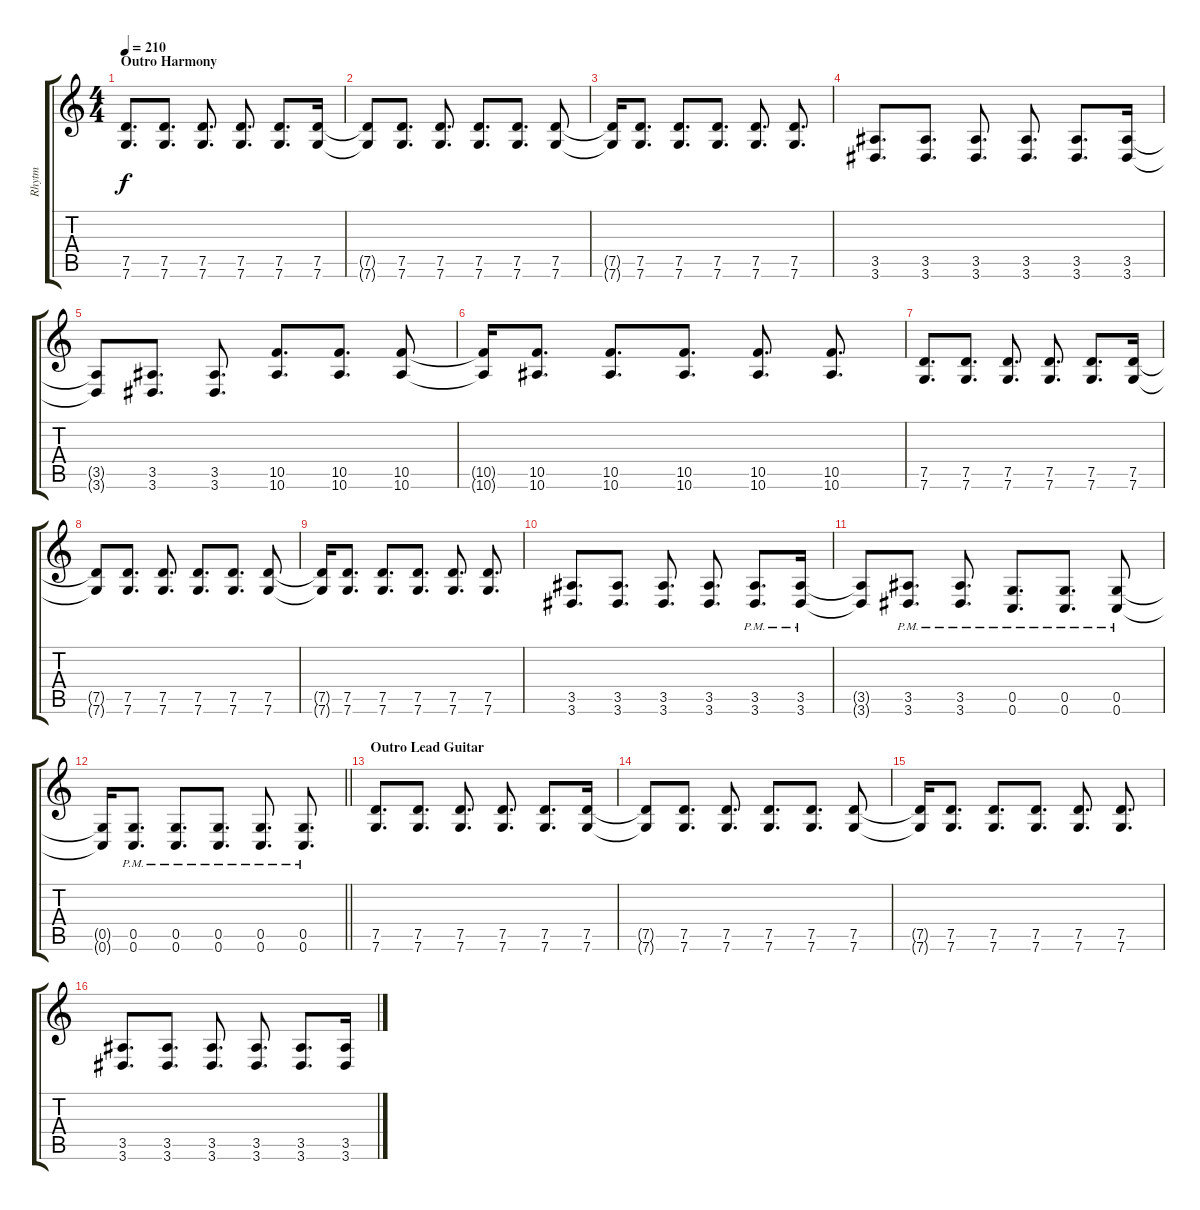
\track ("Rhytm" "Rhytm") {instrument distortionguitar}
\staff {score tabs}
\tuning (D4 A3 F3 C3 G2 C2) {hide}
\ts (4 4)
\section ("" "Outro Harmony")
\tempo 210
\clef g2
\ks c
(7.5 7.6).8{d dy f volume 10} (7.5 7.6).8{d} (7.5 7.6).8{d} (7.5 7.6).8{d} (7.5 7.6).8{d} (7.5 7.6).16 |
(7.5{t} 7.6{t}).8 (7.5 7.6).8{d} (7.5 7.6).8{d} (7.5 7.6).8{d} (7.5 7.6).8{d} (7.5 7.6).8 |
(7.5{t} 7.6{t}).16 (7.5 7.6).8{d} (7.5 7.6).8{d} (7.5 7.6).8{d} (7.5 7.6).8{d} (7.5 7.6).8{d} |
(3.5 3.6).8{d} (3.5 3.6).8{d} (3.5 3.6).8{d} (3.5 3.6).8{d} (3.5 3.6).8{d} (3.5 3.6).16 |
(3.5{t} 3.6{t}).8 (3.5 3.6).8{d} (3.5 3.6).8{d} (10.5 10.6).8{d} (10.5 10.6).8{d} (10.5 10.6).8 |
(10.5{t} 10.6{t}).16 (10.5 10.6).8{d} (10.5 10.6).8{d} (10.5 10.6).8{d} (10.5 10.6).8{d} (10.5 10.6).8{d} |
(7.5 7.6).8{d} (7.5 7.6).8{d} (7.5 7.6).8{d} (7.5 7.6).8{d} (7.5 7.6).8{d} (7.5 7.6).16 |
(7.5{t} 7.6{t}).8 (7.5 7.6).8{d} (7.5 7.6).8{d} (7.5 7.6).8{d} (7.5 7.6).8{d} (7.5 7.6).8 |
(7.5{t} 7.6{t}).16 (7.5 7.6).8{d} (7.5 7.6).8{d} (7.5 7.6).8{d} (7.5 7.6).8{d} (7.5 7.6).8{d} |
(3.5 3.6).8{d} (3.5 3.6).8{d} (3.5 3.6).8{d} (3.5 3.6).8{d} (3.5{pm} 3.6{pm}).8{d} (3.5{pm} 3.6{pm}).16 |
(3.5{t} 3.6{t}).8 (3.5{pm} 3.6{pm}).8{d} (3.5{pm} 3.6{pm}).8{d} (0.5{pm} 0.6{pm}).8{d} (0.5{pm} 0.6{pm}).8{d} (0.5{pm} 0.6{pm}).8 |
\barLineRight lightlight
(0.5{t} 0.6{t}).16 (0.5{pm} 0.6{pm}).8{d} (0.5{pm} 0.6{pm}).8{d} (0.5{pm} 0.6{pm}).8{d} (0.5{pm} 0.6{pm}).8{d} (0.5{pm} 0.6{pm}).8{d} |
\section ("" "Outro Lead Guitar")
(7.5 7.6).8{d} (7.5 7.6).8{d} (7.5 7.6).8{d} (7.5 7.6).8{d} (7.5 7.6).8{d} (7.5 7.6).16 |
(7.5{t} 7.6{t}).8 (7.5 7.6).8{d} (7.5 7.6).8{d} (7.5 7.6).8{d} (7.5 7.6).8{d} (7.5 7.6).8 |
(7.5{t} 7.6{t}).16 (7.5 7.6).8{d} (7.5 7.6).8{d} (7.5 7.6).8{d} (7.5 7.6).8{d} (7.5 7.6).8{d} |
(3.5 3.6).8{d} (3.5 3.6).8{d} (3.5 3.6).8{d} (3.5 3.6).8{d} (3.5 3.6).8{d} (3.5 3.6).16
